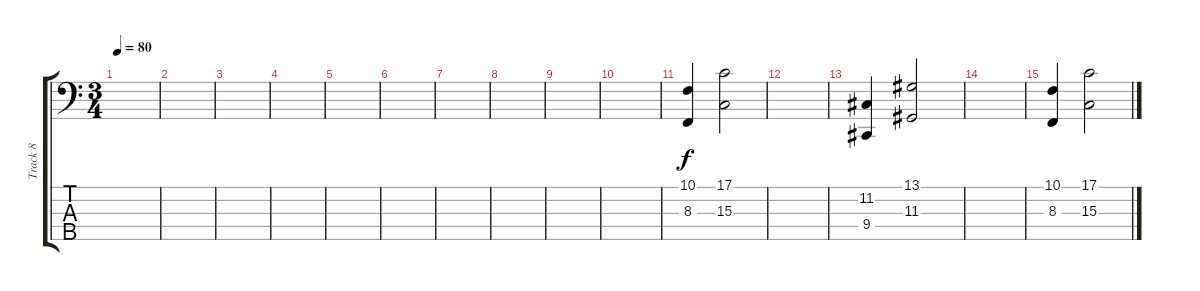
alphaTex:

\track ("Track 8" "Track 8") {instrument pizzicatostrings}
\staff {score tabs}
\tuning (G2 D2 A1 E1 B0) {hide}
\ts (3 4)
\tempo 80
\clef f4
\ks c
|
|
|
|
|
|
|
|
|
|
(10.1 8.3).4 (17.1 15.3).2 |
|
(11.2 9.4).4 (13.1 11.3).2 |
|
(10.1 8.3).4 (17.1 15.3).2
